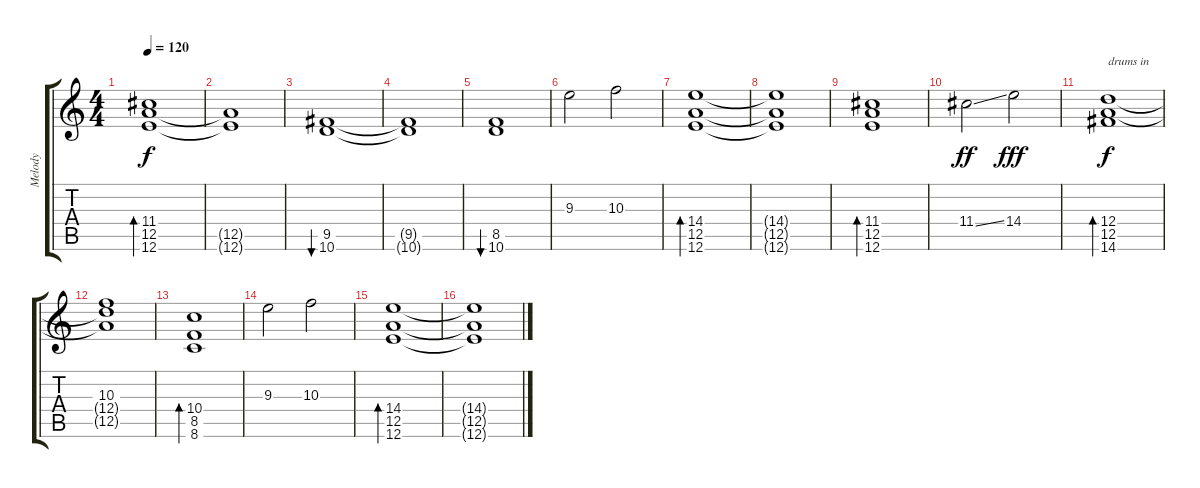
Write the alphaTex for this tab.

\track ("Melody" "Melody") {instrument acousticguitarsteel}
\staff {score tabs}
\tuning (E4 B3 G3 D3 A2 E2) {hide}
\ts (4 4)
\tempo 120
\clef g2
\ks c
(11.4 12.5 12.6).1{bd 480 dy f} |
(12.5{t} 12.6{t}).1 |
(9.5 10.6).1{bu 480} |
(9.5{t} 10.6{t}).1 |
(8.5 10.6).1{bu 480} |
9.3.2 10.3.2 |
(14.4 12.5 12.6).1{bd 240} |
(14.4{t} 12.5{t} 12.6{t}).1 |
(11.4 12.5 12.6).1{bd 240} |
11.4{ss}.2{dy ff} 14.4.2{dy fff} |
(12.4 12.5 14.6).1{bd 120 txt "drums in" dy f} |
(10.3 12.4{t} 12.5{t}).1 |
(10.4 8.5 8.6).1{bd 120} |
9.3.2 10.3.2 |
(14.4 12.5 12.6).1{bd 120} |
(14.4{t} 12.5{t} 12.6{t}).1
